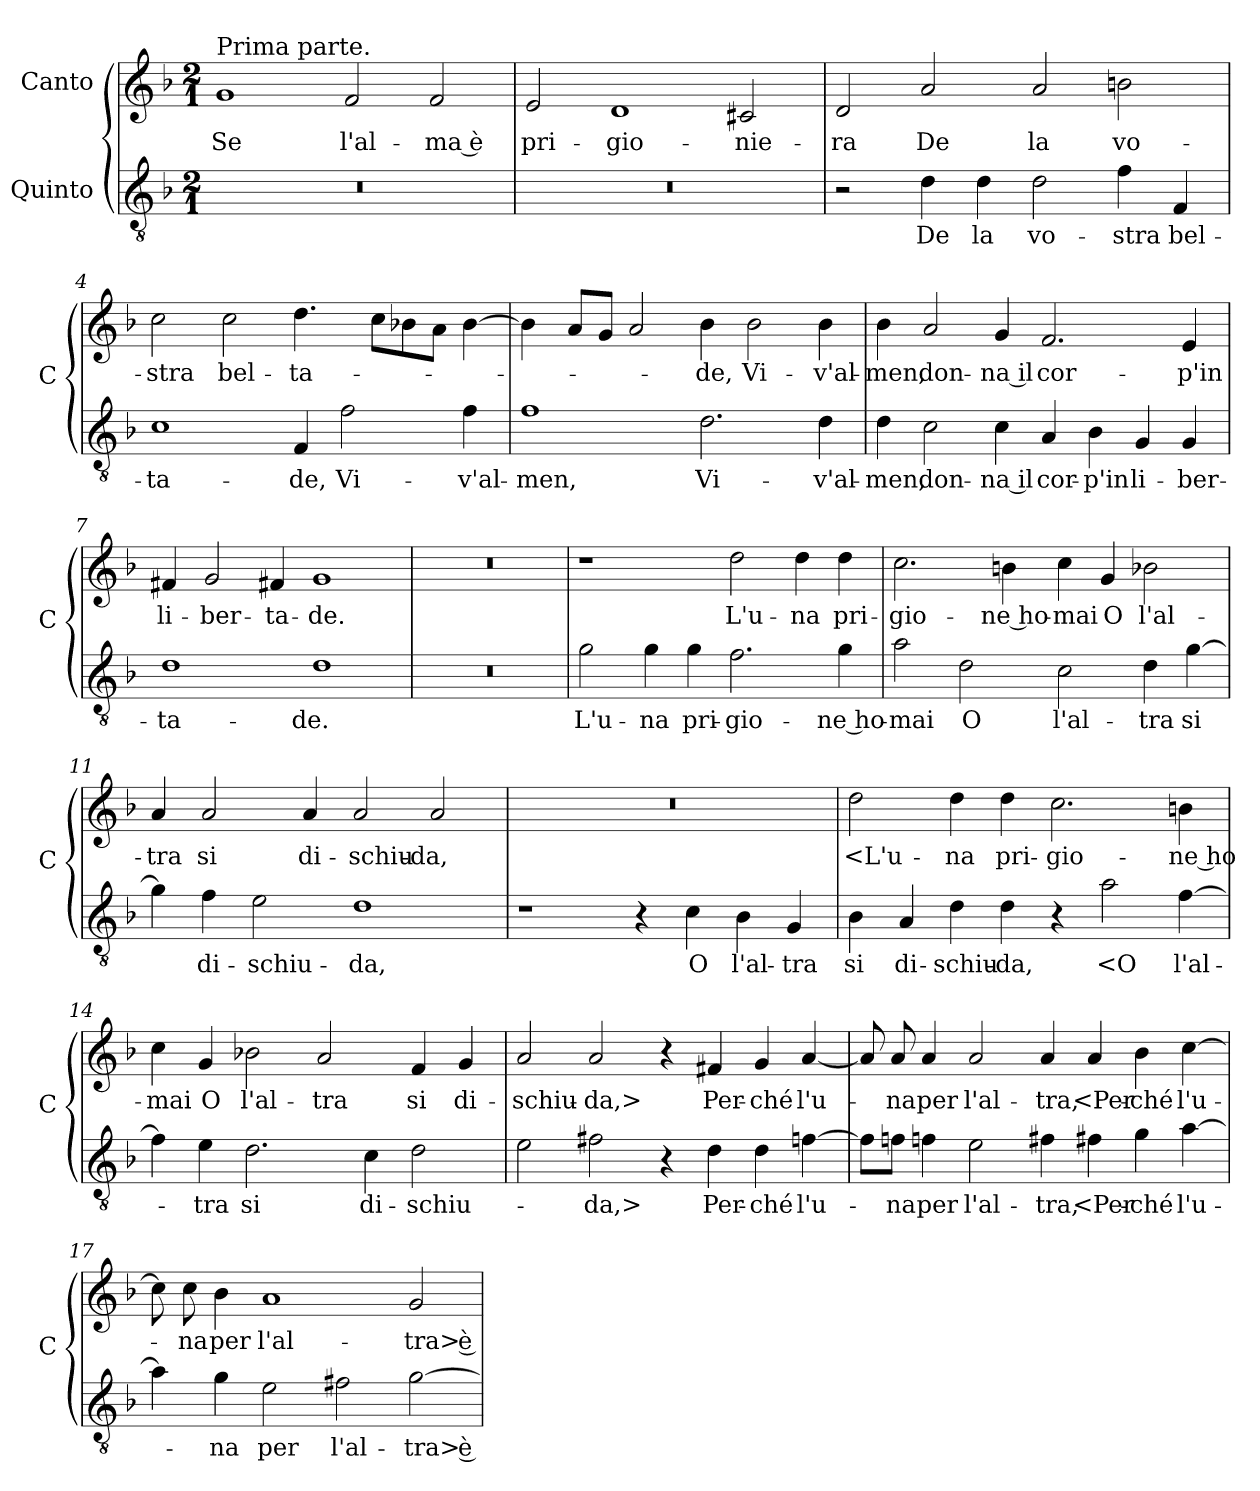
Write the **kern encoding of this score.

**kern	**text	**kern	**text
*part2	*part2	*part1	*part1
*staff2	*staff2	*staff1	*staff1
*I"Quinto	*	*I"Canto	*
*	*	*I'C	*
*clefGv2	*	*clefG2	*
*k[b-]	*	*k[b-]	*
*M2/1	*	*M2/1	*
=1	=1	=1	=1
!	!	!LO:TX:a:t=Prima parte.	!
0r	.	1g	Se
.	.	2f	l'al-
.	.	2f	-ma è
=2	=2	=2	=2
0r	.	2e	pri-
.	.	1d	-gio-
.	.	2c#X	-nie-
=3	=3	=3	=3
2r	.	2d	-ra
4d	De	2a	De
4d	la	.	.
2d	vo-	2a	la
4f	-stra	2bn	vo-
4F	bel-	.	.
=4	=4	=4	=4
1c	-ta-	2cc	-stra
.	.	2cc	bel-
4F	-de,	4.dd	-ta-
2f	Vi-	.	.
.	.	8ccL	.
.	.	8b-X	.
.	.	8aJ	.
4f	-v'al-	[4b-	.
=5	=5	=5	=5
1f	-men,	4b-]	.
.	.	8aL	.
.	.	8gJ	.
.	.	2a	.
2.d	Vi-	4b-	-de,
.	.	2b-	Vi-
4d	-v'al-	4b-	-v'al-
=6	=6	=6	=6
4d	-men,	4b-	-men,
2c	don-	2a	don-
4c	-na il	4g	-na il
4A	cor-	2.f	cor-
4B-	-p'in	.	.
4G	li-	.	.
4G	-ber-	4e	-p'in
=7	=7	=7	=7
1d	-ta-	4f#X	li-
.	.	2g	-ber-
.	.	4f#X	-ta-
1d	-de.	1g	-de.
=8	=8	=8	=8
0r	.	0r	.
=9	=9	=9	=9
2g	L'u-	1r	.
4g	-na	.	.
4g	pri-	.	.
2.f	-gio-	2dd	L'u-
.	.	4dd	-na
4g	-ne ho-	4dd	pri-
=10	=10	=10	=10
2a	-mai	2.cc	-gio-
2d	O	.	.
.	.	4bn	-ne ho-
2c	l'al-	4cc	-mai
.	.	4g	O
4d	-tra	2b-X	l'al-
[4g	si	.	.
=11	=11	=11	=11
4g]	.	4a	-tra
4f	di-	2a	si
2e	-schiu-	.	.
.	.	4a	di-
1d	-da,	2a	-schiu-
.	.	2a	-da,
=12	=12	=12	=12
1r	.	0r	.
4r	.	.	.
4c	O	.	.
4B-	l'al-	.	.
4G	-tra	.	.
=13	=13	=13	=13
4B-	si	2dd	<L'u-
4A	di-	.	.
4d	-schiu-	4dd	-na
4d	-da,	4dd	pri-
4r	.	2.cc	-gio-
2a	<O	.	.
[4f	l'al-	4bn	-ne ho-
=14	=14	=14	=14
4f]	.	4cc	-mai
4e	-tra	4g	O
2.d	si	2b-X	l'al-
.	.	2a	-tra
4c	di-	.	.
2d	-schiu-	4f	si
.	.	4g	di-
=15	=15	=15	=15
2e	.	2a	-schiu-
2f#X	-da,>	2a	-da,>
4r	.	4r	.
4d	Per-	4f#X	Per-
4d	-ché	4g	-ché
[4fn	l'u-	[4a	l'u-
=16	=16	=16	=16
8f\L]	.	8a]	.
8fn\J	-na	8a	-na
4fn	per	4a	per
2e	l'al-	2a	l'al-
4f#X	-tra,	4a	-tra,
4f#X	<Per-	4a	<Per-
4g	-ché	4b-	-ché
[4a	l'u-	[4cc	l'u-
=17	=17	=17	=17
4a]	.	8cc]	.
.	.	8cc	-na
4g	-na	4b-	per
2e	per	1a	l'al-
2f#X	l'al-	.	.
[2g	-tra> è	2g	-tra> è
=	=	=	=
*-	*-	*-	*-
